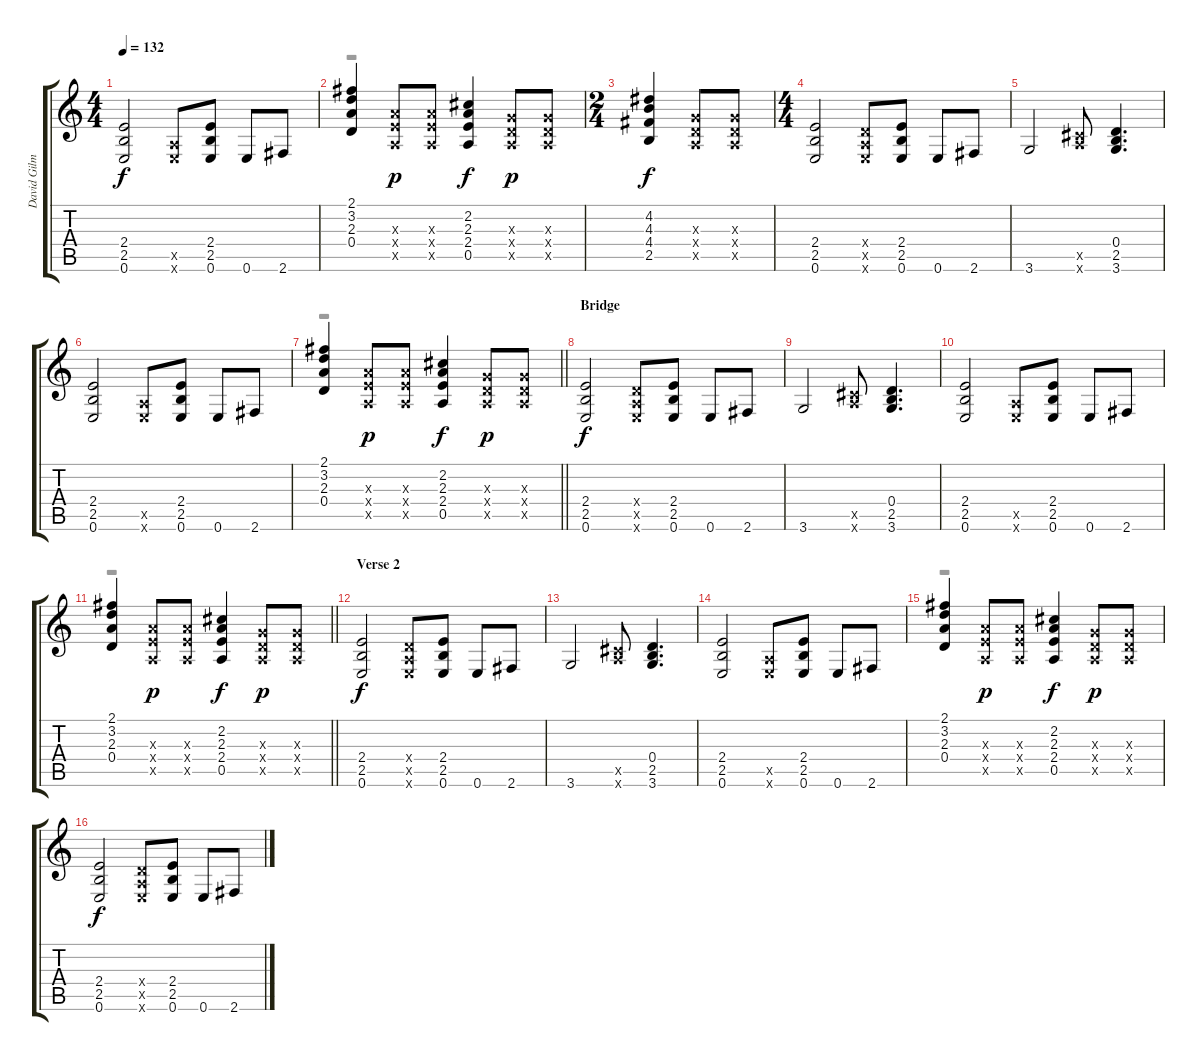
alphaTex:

\track ("David Gilmour - Rhythm" "David Gilm") {instrument electricguitarclean}
\staff {score tabs}
\tuning (E4 B3 G3 D3 A2 E2) {hide}
\voice
\ts (4 4)
\tempo 132
\clef g2
\ks c
(2.4 2.5 0.6).2{dy f} (0.5{x} 0.6{x}).8 (2.4 2.5 0.6).8 0.6.8 2.6.8 |
(2.1 3.2 2.3 0.4).4 (2.3{x} 2.4{x} 0.5{x}).8{dy p} (2.3{x} 2.4{x} 0.5{x}).8 (2.2 2.3 2.4 0.5).4{dy f} (0.3{x} 0.4{x} 0.5{x}).8{dy p} (0.3{x} 0.4{x} 0.5{x}).8 |
\ts (2 4)
(4.2 4.3 4.4 2.5).4{dy f} (0.3{x} 0.4{x} 0.5{x}).8 (0.3{x} 0.4{x} 0.5{x}).8 |
\ts (4 4)
(2.4 2.5 0.6).2 (0.4{x} 0.5{x} 0.6{x}).8 (2.4 2.5 0.6).8 0.6.8 2.6.8 |
3.6.2 (0.5{x} 9.6{x}).8 (0.4 2.5 3.6).4{d} |
(2.4 2.5 0.6).2 (0.5{x} 0.6{x}).8 (2.4 2.5 0.6).8 0.6.8 2.6.8 |
\barLineRight lightlight
(2.1 3.2 2.3 0.4).4 (2.3{x} 2.4{x} 0.5{x}).8{dy p} (2.3{x} 2.4{x} 0.5{x}).8 (2.2 2.3 2.4 0.5).4{dy f} (0.3{x} 0.4{x} 0.5{x}).8{dy p} (0.3{x} 0.4{x} 0.5{x}).8 |
\section ("" "Bridge")
(2.4 2.5 0.6).2{dy f} (0.4{x} 0.5{x} 0.6{x}).8 (2.4 2.5 0.6).8 0.6.8 2.6.8 |
3.6.2 (0.5{x} 9.6{x}).8 (0.4 2.5 3.6).4{d} |
(2.4 2.5 0.6).2 (0.5{x} 0.6{x}).8 (2.4 2.5 0.6).8 0.6.8 2.6.8 |
\barLineRight lightlight
(2.1 3.2 2.3 0.4).4 (2.3{x} 2.4{x} 0.5{x}).8{dy p} (2.3{x} 2.4{x} 0.5{x}).8 (2.2 2.3 2.4 0.5).4{dy f} (0.3{x} 0.4{x} 0.5{x}).8{dy p} (0.3{x} 0.4{x} 0.5{x}).8 |
\section ("" "Verse 2")
(2.4 2.5 0.6).2{dy f} (0.4{x} 0.5{x} 0.6{x}).8 (2.4 2.5 0.6).8 0.6.8 2.6.8 |
3.6.2 (0.5{x} 9.6{x}).8 (0.4 2.5 3.6).4{d} |
(2.4 2.5 0.6).2 (0.5{x} 0.6{x}).8 (2.4 2.5 0.6).8 0.6.8 2.6.8 |
(2.1 3.2 2.3 0.4).4 (2.3{x} 2.4{x} 0.5{x}).8{dy p} (2.3{x} 2.4{x} 0.5{x}).8 (2.2 2.3 2.4 0.5).4{dy f} (0.3{x} 0.4{x} 0.5{x}).8{dy p} (0.3{x} 0.4{x} 0.5{x}).8 |
(2.4 2.5 0.6).2{dy f} (0.4{x} 0.5{x} 0.6{x}).8 (2.4 2.5 0.6).8 0.6.8 2.6.8
\voice
\clef g2
\ottava regular
\simile none
\ks c
|
r.1 |
|
|
|
|
\barLineRight lightlight
r.1 |
|
|
|
\barLineRight lightlight
r.1 |
|
|
|
r.1 |
